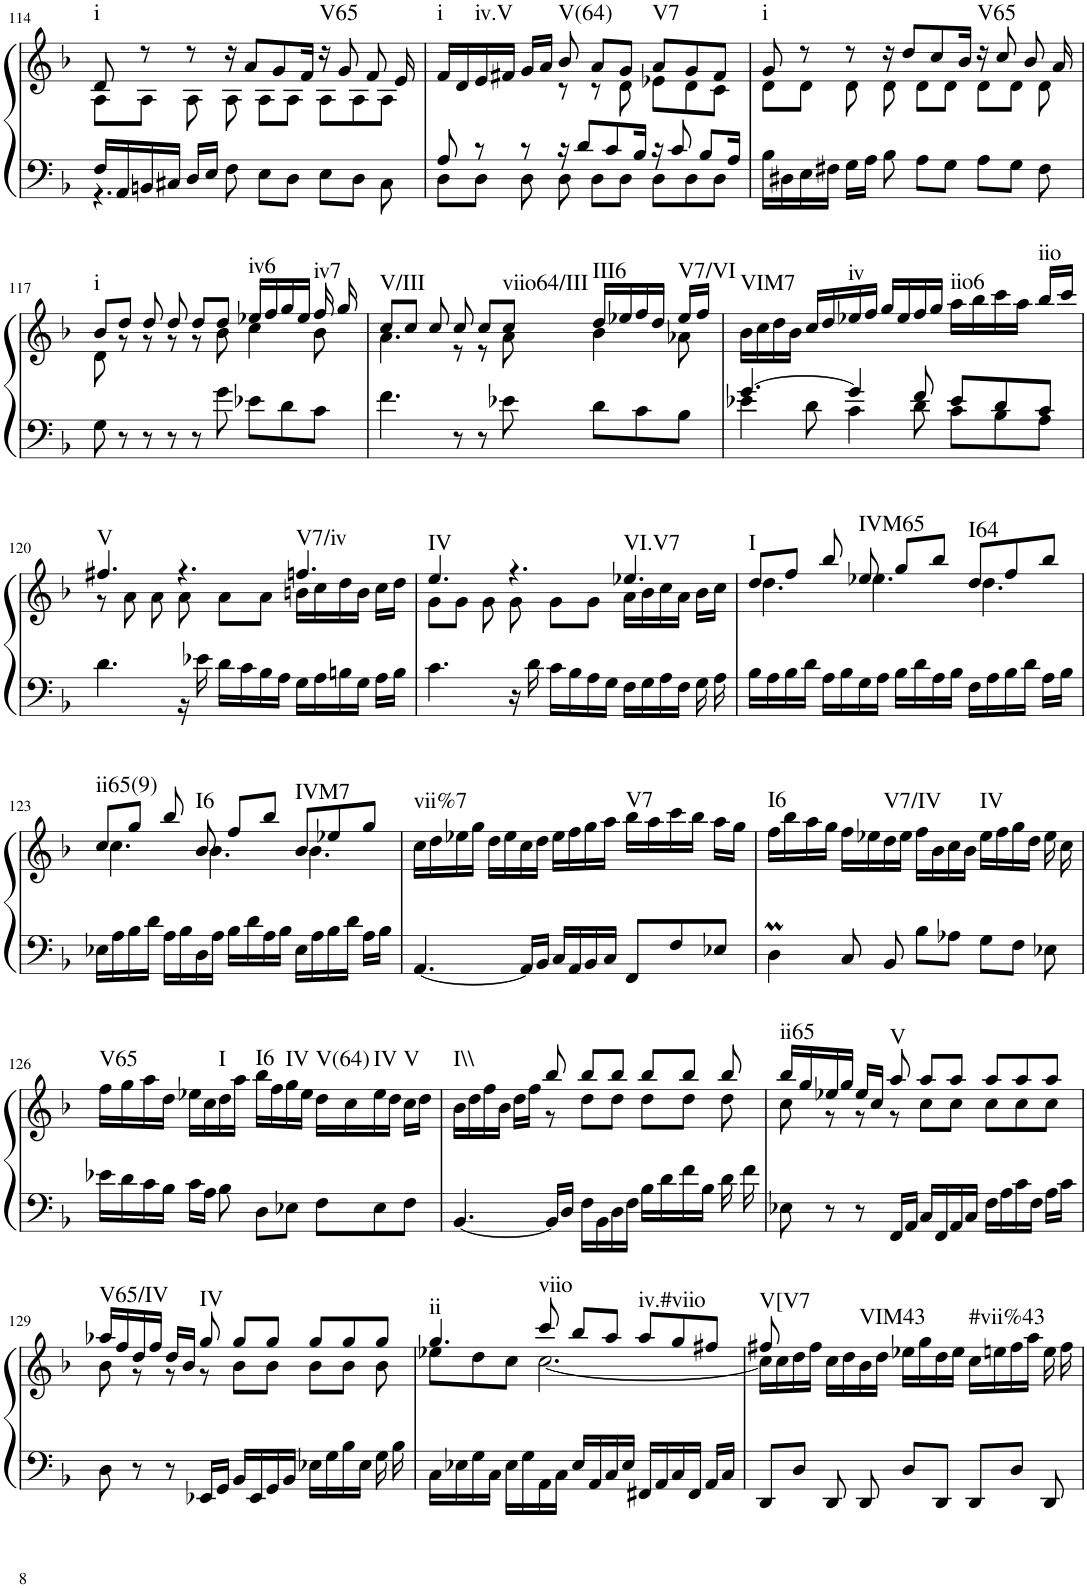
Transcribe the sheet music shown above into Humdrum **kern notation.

**kern	**kern	**harte
*part1	*part1	*part1
*staff2	*staff1	*
*I"Midi_2	*	*
!!LO:PB:g=z
*clefF4	*clefG2	*
*k[b-]	*k[b-]	*
*F:	*F:	*
*M9/8	*M9/8	*
=114	=114	=114
*^	*^	*
!	!	!	!	!LO:H:kt=i
16F/LL	4.r	8d/	8A\L	N
16AA/	.	.	.	.
16BBn/	.	8r	8A\J	.
16C#X/JJ	.	.	.	.
16D/LL	.	8r	8A\	.
16E/JJ	.	.	.	.
2.ryy	8F\	16r	8A\	.
.	.	8a/L	.	.
.	8E\L	.	8A\L	.
.	.	8g/	.	.
.	8D\J	.	8A\J	.
.	.	16f/Jk	.	.
!	!	!	!	!LO:H:kt=V65
.	8E\L	16r	8A\L	N
.	.	8g/	.	.
.	8D\J	.	8A\	.
.	.	8f/	.	.
.	8C#\	.	8A\J	.
.	.	16e/	.	.
=115	=115	=115	=115	=115
!	!	!	!	!LO:H:kt=i
8A/	8D\L	16f/LL	4.ryy	N
.	.	16d/	.	.
!	!	!	!	!LO:H:kt=iv.V
8r	8D\J	16e/	.	N
.	.	16f#X/JJ	.	.
8r	8D\	16g/LL	.	.
.	.	16a/JJ	.	.
!	!	!	!	!LO:H:kt=V(64)
16r	8D\	8b-/	8r	N
8d/L	.	.	.	.
.	8D\L	8a/L	8r	.
8c/	.	.	.	.
.	8D\J	8g/J	8d\	.
16B-/Jk	.	.	.	.
!	!	!	!	!LO:H:kt=V7
16r	8D\L	8a/L	8e-X\L	N
8c/	.	.	.	.
.	8D\	8g/	8d\	.
8B-/L	.	.	.	.
.	8D\J	8f#/J	8c\J	.
16A/Jk	.	.	.	.
*v	*v	*	*	*
=116	=116	=116	=116
!	!	!	!LO:H:kt=i
16B-\LL	8g/	8d\L	N
16D#X\	.	.	.
16E\	8r	8d\J	.
16F#X\JJ	.	.	.
16G\LL	8r	8d\	.
16A\JJ	.	.	.
8B-\	16r	8d\	.
.	8dd/L	.	.
8A\L	.	8d\L	.
.	8cc/	.	.
8G\J	.	8d\J	.
.	16b-/Jk	.	.
!	!	!	!LO:H:kt=V65
8A\L	16r	8d\L	N
.	8cc/	.	.
8G\J	.	8d\J	.
.	8b-/	.	.
8F#\	.	8d\	.
.	16a/	.	.
!!LO:LB:g=z	!!
=117	=117	=117	=117
!	!	!	!LO:H:kt=i
8G\	8b-/L	8d\	N
8r	8dd/J	8r	.
8r	8dd/	8r	.
8r	8dd/	8r	.
8r	8dd/L	8r	.
8g\	8dd/J	8b-\	.
!	!	!	!LO:H:kt=iv6
8e-X\L	16ee-X/LL	4cc\	N
.	16ff/	.	.
8d\	16gg/	.	.
.	16ee-/JJ	.	.
!	!	!	!LO:H:kt=iv7
8c\J	16ff/	8b-\	N
.	16gg/	.	.
=118	=118	=118	=118
!	!	!	!LO:H:kt=V/III
4.f\	8cc/L	4.a\	N
.	8cc/J	.	.
.	8cc/	.	.
8r	8cc/	8r	.
8r	8cc/L	8r	.
!	!	!	!LO:H:kt=viio64/III
8e-X\	8cc/J	8a\	N
!	!	!	!LO:H:kt=III6
8d\L	16dd/LL	4b-\	N
.	16ee-X/	.	.
8c\	16ff/	.	.
.	16dd/JJ	.	.
!	!	!	!LO:H:kt=V7/VI
8B-\J	16ee-/LL	8a-X\	N
.	16ff/JJ	.	.
=119	=119	=119	=119
*^	*	*	*
!	!	!	!	!LO:H:kt=VIM7
[4.g/	4e-X\	16b-\LL	1ryy	N
.	.	16cc\	.	.
.	.	16dd\	.	.
.	.	16b-\JJ	.	.
.	8d\	16cc/LL	.	.
.	.	16dd/	.	.
!	!	!	!	!LO:H:kt=iv
4g/]	4c\	16ee-X/	.	N
.	.	16ff/JJ	.	.
.	.	16gg/LL	.	.
.	.	16ee-/	.	.
8f/	8d\	16ff/	.	.
.	.	16gg/JJ	.	.
!	!	!	!	!LO:H:kt=iio6
8e-/L	8c\L	16aa\LL	.	N
.	.	16bb-\	.	.
8d/	8B-\	16ccc\	.	.
.	.	16aa\JJ	.	.
!	!	!	!	!LO:H:kt=iio
8c/J	8A\J	16bb-/LL	8ryy	N
.	.	16ccc/JJ	.	.
!!LO:LB:g=z	!!
=120	=120	=120	=120	=120
!	!	!	!	!LO:H:kt=V
1ryy	4.d\	4.ff#X/	8r	N
.	.	.	8a\	.
.	.	.	8a\	.
.	16r	4.r	8a\	.
.	16e-X\	.	.	.
.	16d\LL	.	8a\L	.
.	16c\	.	.	.
.	16B-\	.	8a\J	.
.	16A\JJ	.	.	.
!	!	!	!	!LO:H:kt=V7/iv
.	16G\LL	4.ffn/	16bn\LL	N
.	16A\	.	16cc\	.
.	16Bn\	.	16dd\	.
.	16G\JJ	.	16b\JJ	.
8ryy	16A\LL	.	16cc\LL	.
.	16B\JJ	.	16dd\JJ	.
=121	=121	=121	=121	=121
!	!	!	!	!LO:H:kt=IV
*v	*v	*	*	*
4.c\	4.ee/	8g\L	N
.	.	8g\J	.
.	.	8g\	.
16r	4.r	8g\	.
16d\	.	.	.
16c\LL	.	8g\L	.
16B-\	.	.	.
16A\	.	8g\J	.
16G\JJ	.	.	.
!	!	!	!LO:H:kt=VI.V7
16F\LL	4.ee-X/	16a\LL	N
16G\	.	16b-\	.
16A\	.	16cc\	.
16F\JJ	.	16a\JJ	.
16G\	.	16b-\LL	.
16A\	.	16cc\JJ	.
=122	=122	=122	=122
!	!	!	!LO:H:kt=I
16B-\LL	8dd/L	4.dd\	N
16A\	.	.	.
16B-\	8ff/J	.	.
16d\JJ	.	.	.
16A\LL	8bb-/	.	.
16B-\	.	.	.
!	!	!	!LO:H:kt=IVM65
16G\	8ee-X/	4.ee-\	N
16A\JJ	.	.	.
16B-\LL	8gg/L	.	.
16d\	.	.	.
16A\	8bb-/J	.	.
16B-\JJ	.	.	.
!	!	!	!LO:H:kt=I64
16F\LL	8dd/L	4.dd\	N
16A\	.	.	.
16B-\	8ff/	.	.
16d\JJ	.	.	.
16A\LL	8bb-/J	.	.
16B-\JJ	.	.	.
!!LO:LB:g=z	!!
=123	=123	=123	=123
!	!	!	!LO:H:kt=ii65(9)
16E-X\LL	8cc/L	4.cc\	N
16A\	.	.	.
16B-\	8gg/J	.	.
16d\JJ	.	.	.
16A\LL	8bb-/	.	.
16B-\	.	.	.
!	!	!	!LO:H:kt=I6
16D\	8b-/	4.b-\	N
16A\JJ	.	.	.
16B-\LL	8ff/L	.	.
16d\	.	.	.
16A\	8bb-/J	.	.
16B-\JJ	.	.	.
!	!	!	!LO:H:kt=IVM7
16E-\LL	8b-/L	4.b-\	N
16A\	.	.	.
16B-\	8ee-X/	.	.
16d\JJ	.	.	.
16A\LL	8gg/J	.	.
16B-\JJ	.	.	.
=124	=124	=124	=124
!	!	!	!LO:H:n=1:kt=vii%7
!	!	!	!LO:H:n=2:kt=V7
[4.AA/	1ryy	16cc\LL	N N
.	.	16dd\	.
.	.	16ee-X\	.
.	.	16gg\JJ	.
.	.	16dd\LL	.
.	.	16ee-\	.
16AA/LL]	.	16cc\	.
16BB-/JJ	.	16dd\JJ	.
16C/LL	.	16ee-\LL	.
16AA/	.	16ff\	.
16BB-/	.	16gg\	.
16C/JJ	.	16aa\JJ	.
8FF/L	.	16bb-\LL	.
.	.	16aa\	.
8F/	.	16ccc\	.
.	.	16bb-\JJ	.
8E-X/J	8ryy	16aa\LL	.
.	.	16gg\JJ	.
=125	=125	=125	=125
!	!	!	!LO:H:n=1:kt=I6
!	!	!	!LO:H:n=2:kt=V7/IV
!	!	!	!LO:H:n=3:kt=IV
4DM\	1ryy	16ff\LL	N N N
.	.	16bb-\	.
.	.	16aa\	.
.	.	16gg\JJ	.
8C/	.	16ff\LL	.
.	.	16ee-X\	.
8BB-/	.	16dd\	.
.	.	16ee-\JJ	.
8B-\L	.	16ff\LL	.
.	.	16b-\	.
8A-X\J	.	16cc\	.
.	.	16b-\JJ	.
8G\L	.	16ee-\LL	.
.	.	16ff\	.
8F\J	.	16gg\	.
.	.	16dd\JJ	.
8E-X\	8ryy	16ee-\	.
.	.	16cc\	.
!!LO:LB:g=z	!!
=126	=126	=126	=126
!	!	!	!LO:H:n=1:kt=V65
!	!	!	!LO:H:n=2:kt=I
!	!	!	!LO:H:n=3:kt=I6
!	!	!	!LO:H:n=4:kt=IV
!	!	!	!LO:H:n=5:kt=V(64)
!	!	!	!LO:H:n=6:kt=IV
!	!	!	!LO:H:n=7:kt=V
16e-X\LL	1ryy	16ff\LL	N N N N N N N
16d\	.	16gg\	.
16c\	.	16aa\	.
16B-\JJ	.	16dd\JJ	.
16c\LL	.	16ee-X\LL	.
16A\JJ	.	16cc\	.
8B-\	.	16dd\	.
.	.	16aa\JJ	.
8D\L	.	16bb-\LL	.
.	.	16ff\	.
8E-X\J	.	16gg\	.
.	.	16ee-\JJ	.
8F\L	.	16dd\LL	.
.	.	16cc\	.
8E-\	.	16ee-\	.
.	.	16dd\JJ	.
8F\J	8ryy	16cc\LL	.
.	.	16dd\JJ	.
=127	=127	=127	=127
!	!	!	!LO:H:kt=I\\
[4.BB-/	4.ryy	16b-\LL	N
.	.	16dd\	.
.	.	16ff\	.
.	.	16b-\JJ	.
.	.	16dd\LL	.
.	.	16ff\JJ	.
16BB-/LL]	8bb-/	8r	.
16D/JJ	.	.	.
16F\LL	8bb-/L	8dd\L	.
16BB-\	.	.	.
16D\	8bb-/J	8dd\J	.
16F\JJ	.	.	.
16B-\LL	8bb-/L	8dd\L	.
16d\	.	.	.
16f\	8bb-/J	8dd\J	.
16B-\JJ	.	.	.
16d\	8bb-/	8dd\	.
16f\	.	.	.
=128	=128	=128	=128
!	!	!	!LO:H:kt=ii65
8E-X\	16bb-/LL	8cc\	N
.	16gg/	.	.
8r	16ee-X/	8r	.
.	16gg/JJ	.	.
8r	16ee-/LL	8r	.
.	16cc/JJ	.	.
!	!	!	!LO:H:kt=V
16FF/LL	8aa/	8r	N
16AA/JJ	.	.	.
16C/LL	8aa/L	8cc\L	.
16FF/	.	.	.
16AA/	8aa/J	8cc\J	.
16C/JJ	.	.	.
16F\LL	8aa/L	8cc\L	.
16A\	.	.	.
16c\	8aa/	8cc\	.
16F\JJ	.	.	.
16A\LL	8aa/J	8cc\J	.
16c\JJ	.	.	.
!!LO:LB:g=z	!!
=129	=129	=129	=129
!	!	!	!LO:H:kt=V65/IV
8D\	16aa-X/LL	8b-\	N
.	16ff/	.	.
8r	16dd/	8r	.
.	16ff/JJ	.	.
8r	16dd/LL	8r	.
.	16b-/JJ	.	.
!	!	!	!LO:H:kt=IV
16EE-X/LL	8gg/	8r	N
16GG/JJ	.	.	.
16BB-/LL	8gg/L	8b-\L	.
16EE-/	.	.	.
16GG/	8gg/J	8b-\J	.
16BB-/JJ	.	.	.
16E-X\LL	8gg/L	8b-\L	.
16G\	.	.	.
16B-\	8gg/	8b-\J	.
16E-\JJ	.	.	.
16G\	8gg/J	8b-\	.
16B-\	.	.	.
=130	=130	=130	=130
!	!	!	!LO:H:kt=ii
16C\LL	4.gg/	8ee-X\L	N
16E-X\	.	.	.
16G\	.	8dd\	.
16C\JJ	.	.	.
16E-\LL	.	8cc\J	.
16G\	.	.	.
!	!	!	!LO:H:kt=viio
16AA\	8ccc/	[2.cc\	N
16C\JJ	.	.	.
16E-/LL	8bb-/L	.	.
16AA/	.	.	.
16C/	8aa/J	.	.
16E-/JJ	.	.	.
!	!	!	!LO:H:kt=iv.#viio
16FF#X/LL	8aa/L	.	N
16AA/	.	.	.
16C/	8gg/	.	.
16FF#/JJ	.	.	.
16AA/LL	8ff#X/J	.	.
16C/JJ	.	.	.
=131	=131	=131	=131
!	!	!	!LO:H:kt=V[V7
8DD/L	8ff#X/	16cc\LL]	N
.	.	16cc\	.
8D/J	8ryy	16dd\	.
.	.	16ff#\JJ	.
8DD/	8ryy	16cc\LL	.
.	.	16dd\	.
!	!	!	!LO:H:n=1:kt=VIM43
!	!	!	!LO:H:n=2:kt=#vii%43
8DD/	2.ryy	16b-\	N N
.	.	16dd\JJ	.
8D/L	.	16ee-X\LL	.
.	.	16gg\	.
8DD/J	.	16dd\	.
.	.	16ee-\JJ	.
8DD/L	.	16cc\LL	.
.	.	16een\	.
8D/J	.	16ff#\	.
.	.	16aa\JJ	.
8DD/	.	16ee\	.
.	.	16ff#\	.
*	*v	*v	*
=	=	=
*-	*-	*-
